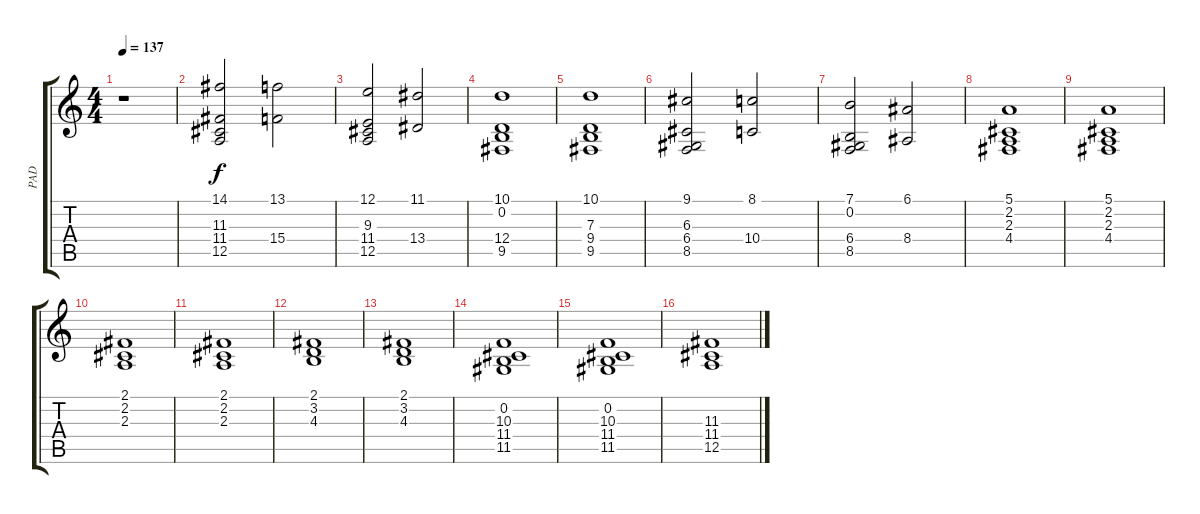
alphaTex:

\track ("PAD" "PAD") {instrument synthstrings1}
\staff {score tabs}
\tuning (E4 B3 G3 D3 A2 E2) {hide}
\ts (4 4)
\tempo 137
\clef g2
\ks c
r.1{dy f instrument synthstrings1} |
(14.1 11.3 11.4 12.5).2 (13.1 15.4).2 |
(12.1 9.3 11.4 12.5).2 (11.1 13.4).2 |
(10.1 0.2 12.4 9.5).1 |
(10.1 7.3 9.4 9.5).1 |
(9.1 6.3 6.4 8.5).2 (8.1 10.4).2 |
(7.1 0.2 6.4 8.5).2 (6.1 8.4).2 |
(5.1 2.2 2.3 4.4).1 |
(5.1 2.2 2.3 4.4).1 |
(2.1 2.2 2.3).1 |
(2.1 2.2 2.3).1 |
(2.1 3.2 4.3).1 |
(2.1 3.2 4.3).1 |
(0.2 10.3 11.4 11.5).1 |
(0.2 10.3 11.4 11.5).1 |
(11.3 11.4 12.5).1
